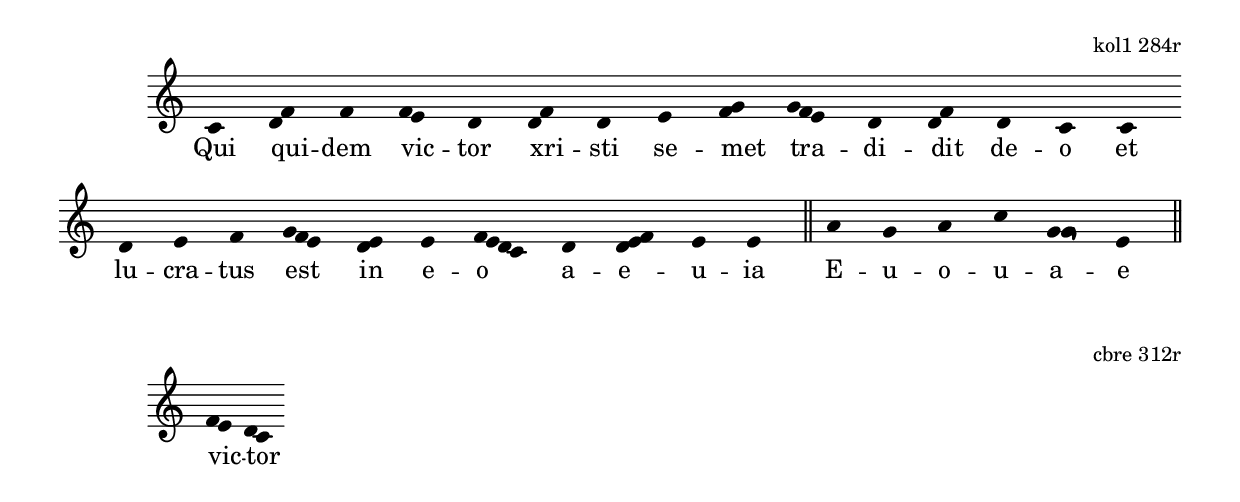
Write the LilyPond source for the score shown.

\version "2.19.32"

\include "../lib/synopsis.ily"

\score {
  \transpose c c' {
    \plainchant
    c \bar "" \melisma { d f } f \bar "" \melisma { f e } d \bar "" \melisma { d f } d \bar ""
    e \melisma { f g } \bar "" \melisma { g f e } d \melisma { d f } \bar "" d c \bar ""
    c \bar "" d e f \bar "" \melisma { g f e } \bar "" \melisma { d e } \bar "" e \melisma { f e d c } \bar ""
    d \melisma { d e f } e e \bar "||"

    a g a c' \melisma { g \strophicus g } e \bar "||"
  }
  \addlyrics {
    Qui qui -- dem vic -- tor xri -- sti
    se -- met tra -- di -- dit de -- o
    et lu -- cra -- tus est in e -- o
    a -- e -- u -- ia

    E -- u -- o -- u -- a -- e
  }
  \header {
    quid = "antiphona"
    fontes = "kol1 284r"
  }
}

\score {
  \transpose c c' {
    \plainchant
    \melisma { f e } \melisma { d c }
  }
  \addlyrics {
    vic -- tor
  }
  \header {
    fontes = "cbre 312r"
  }
}